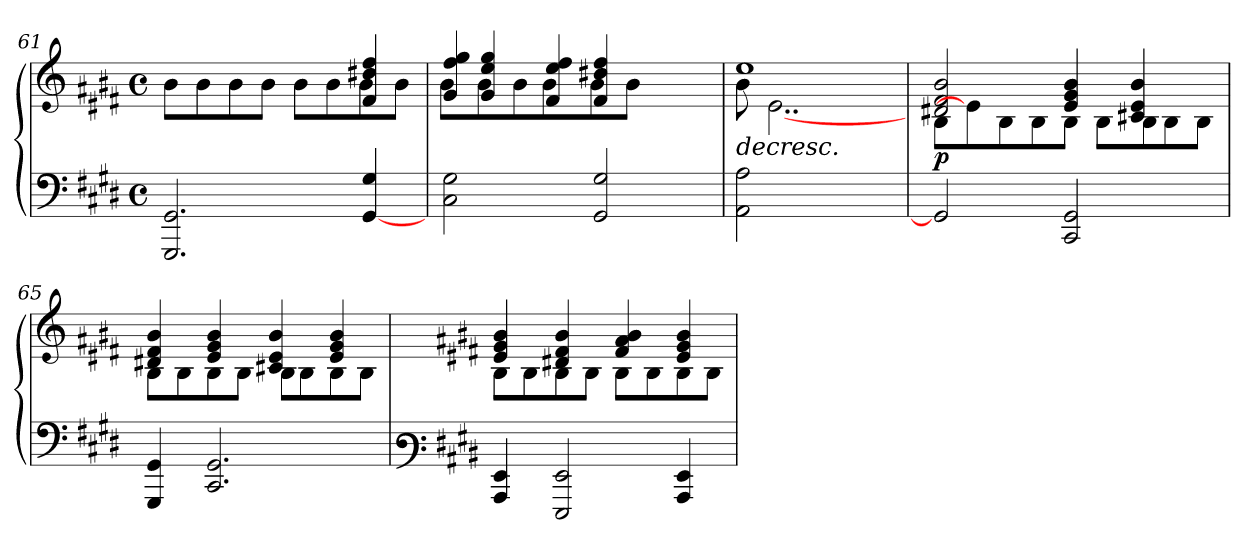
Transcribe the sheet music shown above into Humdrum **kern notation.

**kern	**kern	**dynam
*part1	*part1	*part1
*staff2	*staff1	*staff1/2
!!LO:LB:g=z
*clefF4	*clefG3	*
*k[f#c#g#d#]	*k[f#c#g#d#]	*
*M4/4	*M4/4	*
*met(c)	*met(c)	*
=61	=61	=61
*	*^	*
2.GGG#/ 2.GG#/	2.ryy	8g#\L	.
.	.	8g#\	.
.	.	8g#\	.
.	.	8g#\J	.
.	.	8g#\L	.
.	.	8g#\	.
[<4GG#/ 4G#/	4d#/ 4b#X/ 4dd#/	8g#\	.
.	.	8g#\J	.
=62	=62	=62	=62
*	*	*^	*
2C#\ 2G#\	4e/ 4dd#/ 4ee/	8ryy	8g#\	.
.	.	4e/ 4cc#/ 4ee/	8g#\	.
.	4ryy	.	8g#\J	.
.	.	4d#/ 4cc#/ 4dd#/	8g#\	.
2GG#/ 2G#/	4d#/ 4b#X/ 4dd#/	.	8g#\	.
.	.	4ryy	8g#\J	.
.	4ryy	.	4ryy	.
.	.	8ryy	.	.
*	*	*v	*v	*
=63	=63	=63	=63
!	!	!	!LO:HP:b
2AA\ 2A\	1cc#	8g#\L	>
.	.	[2..c#	.
2ryy	.	.	.
=64	=64	=64	=64
!	!	!	!LO:DY:b
2GG#/]	2B#X/ 2d#/ 2g#/	8G#\L	p
.	.	8c#]	.
.	.	8G#\	.
.	.	8G#\	.
2CC#/ 2GG#/	4c#/ 4e/ 4g#/	8G#\J	.
.	.	8G#\L	.
.	4A#X/ 4c#/ 4g#/	8G#\	.
.	.	8G#\	.
8ryy	8ryy	8G#\J	.
=65	=65	=65	=65
4GGG#/ 4GG#/	4B#X/ 4d#/ 4g#/	8G#\L	.
.	.	8G#\	.
2.CC#/ 2.GG#/	4c#/ 4e/ 4g#/	8G#\	.
.	.	8G#\J	.
.	4A#X/ 4c#/ 4g#/	8G#\L	.
.	.	8G#\	.
.	4c#/ 4e/ 4g#/	8G#\	.
.	.	8G#\J	.
!!LO:PB:g=z	!!
=66	=66	=66	=66
*clefF3	*	*	*
*k[f#c#g#d#]	*k[f#c#g#d#]	*	*
4CC#/ 4GG#/	4c#/ 4e/ 4g#/	8G#\L	.
.	.	8G#\	.
2GGG#/ 2GG#/	4B#X/ 4d#/ 4g#/	8G#\	]
.	.	8G#\J	.
.	4d#/ 4f#/ 4g#/	8G#\L	.
.	.	8G#\	.
4CC#/ 4GG#/	4c#/ 4e/ 4g#/	8G#\	.
.	.	8G#\J	.
*	*v	*v	*
=	=	=
*-	*-	*-
